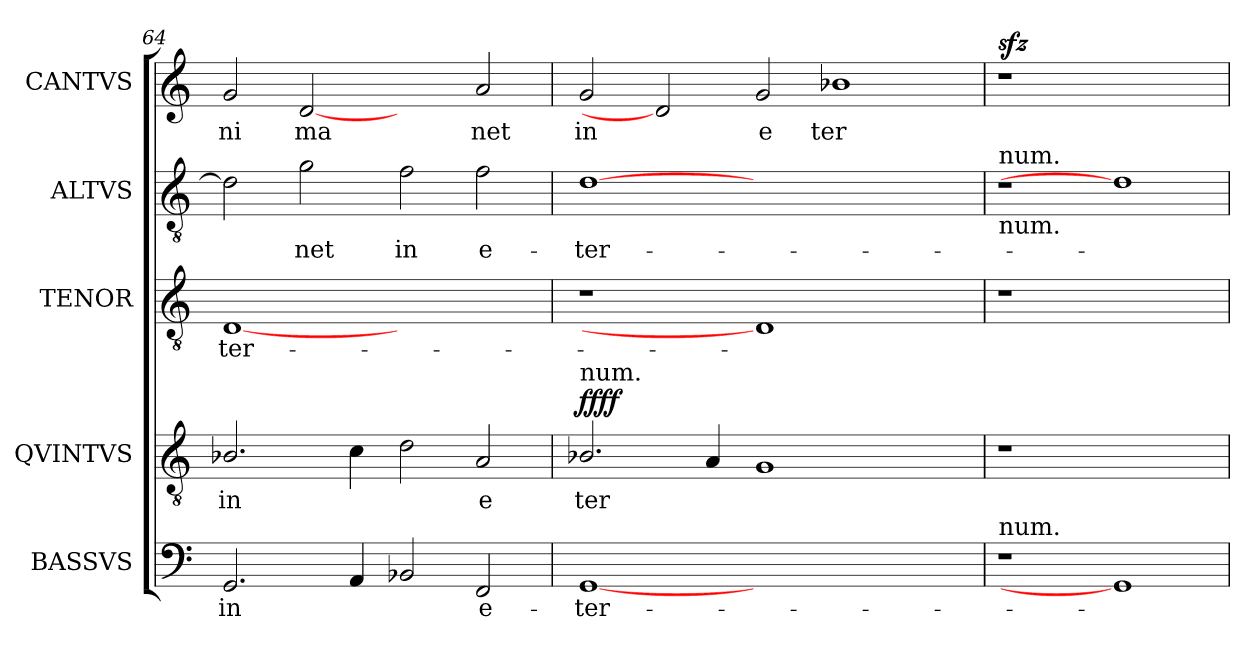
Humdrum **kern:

**kern	**text	**kern	**text	**dynam	**kern	**text	**kern	**text	**kern	**text	**dynam
*part5	*part5	*part4	*part4	*part4	*part3	*part3	*part2	*part2	*part1	*part1	*part1
*staff5	*staff5	*staff4	*staff4	*staff4	*staff3	*staff3	*staff2	*staff2	*staff1	*staff1	*staff1
*I"BASSVS	*	*I"QVINTVS	*	*	*I"TENOR	*	*I"ALTVS	*	*I"CANTVS	*	*
*clefF4	*	*clefGv2	*	*	*clefGv2	*	*clefGv2	*	*clefG2	*	*
*k[]	*	*k[]	*	*	*k[]	*	*k[]	*	*k[]	*	*
*C:	*	*C:	*	*	*C:	*	*C:	*	*C:	*	*
=64	=64	=64	=64	=64	=64	=64	=64	=64	=64	=64	=64
!	!LO:LY:b:cj	!	!LO:LY:b:cj	!	!	!LO:LY:b:cj	!	!LO:LY:b:cj	!	!LO:LY:b:cj	!
2.GG/	in	2.B-X/	in	.	[1D	-ter-	2d\]	--	2g/	ni	.
!	!	!	!	!	!	!	!	!LO:LY:b:cj	!	!LO:LY:b:cj	!
.	.	.	.	.	.	.	2g\	-net	[2d	ma	.
!	!LO:LY:b:cj	!	!LO:LY:b:cj	!	!	!	!	!	!	!	!
4AA/	.	4c\	.	.	.	.	.	.	.	.	.
!	!LO:LY:b:cj	!	!LO:LY:b:cj	!	!	!	!	!LO:LY:b:cj	!	!	!
2BB-X/	.	2d\	.	.	1ryy	.	2f\	in	2ryy	.	.
!	!LO:LY:b:cj	!	!LO:LY:b:cj	!	!	!	!	!LO:LY:b:cj	!	!LO:LY:b:cj	!
2FF/	e-	2A/	e	.	.	.	2f\	e-	2a/	net	.
=65	=65	=65	=65	=65	=65	=65	=65	=65	=65	=65	=65
!	!	!LO:TX:a:t=num.	!	!	!	!	!	!	!	!	!
!	!LO:LY:b:cj	!	!LO:LY:b:cj	!LO:DY:a	!	!	!	!LO:LY:b:cj	!	!LO:LY:b:cj	!
[1GG	-ter-	2.B-X/	ter	ffff	1r	.	[1d	-ter-	2g/	in	.
.	.	.	.	.	.	.	.	.	2d]	.	.
!	!	!	!LO:LY:b:cj	!	!	!	!	!	!	!	!
.	.	4A/	.	.	.	.	.	.	.	.	.
!	!	!	!LO:LY:b:cj	!	!	!	!	!	!	!LO:LY:b:cj	!
1.ryy	.	1G	.	.	1D]	.	1.ryy	.	2g/	e	.
!	!	!	!	!	!	!	!	!	!	!LO:LY:b:cj	!
.	.	.	.	.	.	.	.	.	1b-X	ter	.
.	.	2ryy	.	.	2ryy	.	.	.	.	.	.
=66	=66	=66	=66	=66	=66	=66	=66	=66	=66	=66	=66
!	!	!	!	!	!	!	!LO:TX:a:t=num.	!	!	!	!
!	!	!	!	!	!	!	!LO:TX:b:t=num.	!	!	!	!
!LO:TX:a:t=num.	!	!	!	!	!	!	!	!	!	!	!
!	!	!	!	!LO:DY:b	!	!	!	!	!	!	!
!	!	!	!	!LO:DY:n=1:b	!	!	!	!	!	!	!
!	!	!	!	!LO:DY:n=2:a	!	!	!	!	!	!	!LO:DY:b
1r	.	1r	.	sfz sfz ffff	1r	.	1r	.	1r	.	sfz
1GG]	.	1ryy	.	.	1ryy	.	1d]	.	1ryy	.	.
=	=	=	=	=	=	=	=	=	=	=	=
*-	*-	*-	*-	*-	*-	*-	*-	*-	*-	*-	*-
